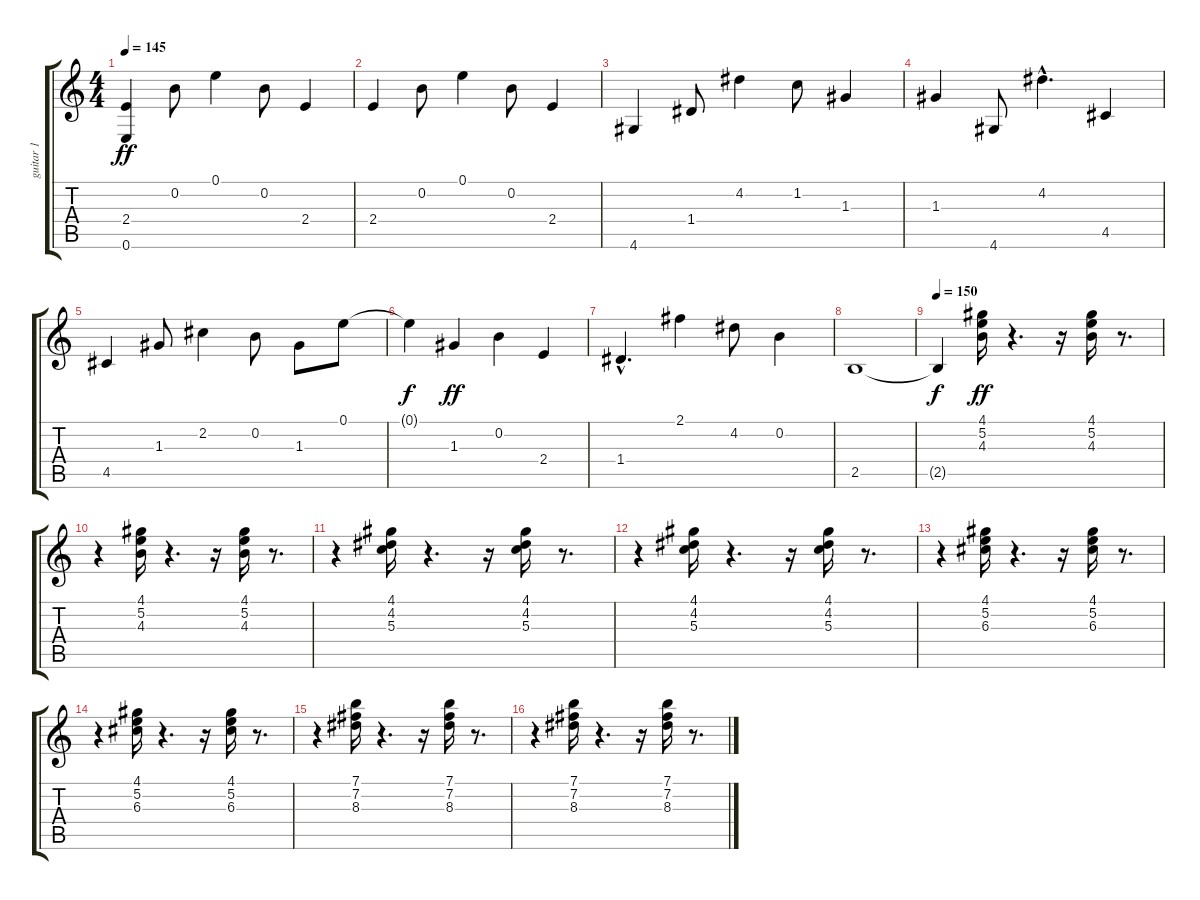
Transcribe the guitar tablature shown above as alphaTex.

\track ("guitar 1" "guitar 1") {instrument electricguitarjazz}
\staff {score tabs}
\tuning (E4 B3 G3 D3 A2 E2) {hide}
\ts (4 4)
\tempo 145
\clef g2
\ks c
(2.4 0.6).4{dy ff instrument electricguitarjazz} 0.2.8 0.1.4 0.2.8 2.4.4 |
2.4.4 0.2.8 0.1.4 0.2.8 2.4.4 |
4.6.4 1.4.8 4.2.4 1.2.8 1.3.4 |
1.3.4 4.6.8 4.2{hac}.4{d} 4.5.4 |
4.5.4 1.3.8 2.2.4 0.2.8 1.3.8 0.1.8 |
0.1{t}.4{dy f} 1.3.4{dy ff} 0.2.4 2.4.4 |
1.4{hac}.4{d} 2.1.4 4.2.8 0.2.4 |
2.5.1 |
\tempo 150
2.5{t}.4{dy f} (4.1 5.2 4.3).16{dy ff instrument acousticguitarsteel} r.4{d} r.16 (4.1 5.2 4.3).16 r.8{d} |
r.4 (4.1 5.2 4.3).16 r.4{d} r.16 (4.1 5.2 4.3).16 r.8{d} |
r.4 (4.1 4.2 5.3).16 r.4{d} r.16 (4.1 4.2 5.3).16 r.8{d} |
r.4 (4.1 4.2 5.3).16 r.4{d} r.16 (4.1 4.2 5.3).16 r.8{d} |
r.4 (4.1 5.2 6.3).16 r.4{d} r.16 (4.1 5.2 6.3).16 r.8{d} |
r.4 (4.1 5.2 6.3).16 r.4{d} r.16 (4.1 5.2 6.3).16 r.8{d} |
r.4 (7.1 7.2 8.3).16 r.4{d} r.16 (7.1 7.2 8.3).16 r.8{d} |
r.4 (7.1 7.2 8.3).16 r.4{d} r.16 (7.1 7.2 8.3).16 r.8{d}
